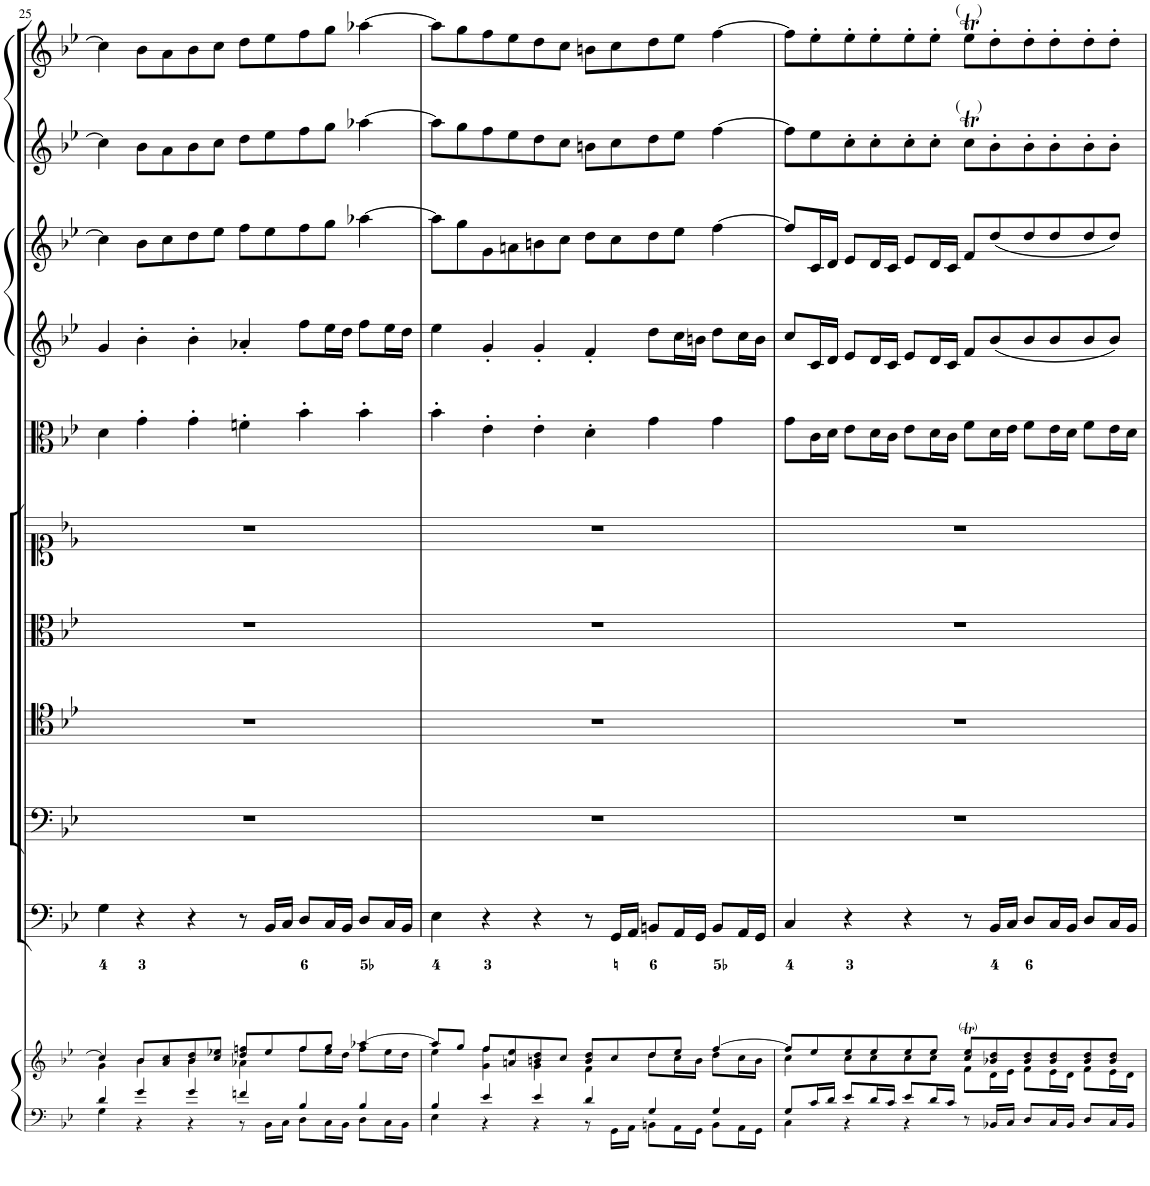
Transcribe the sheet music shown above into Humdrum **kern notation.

**kern	**kern	**kern	**kern	**kern	**kern	**kern	**kern	**kern	**kern	**kern	**kern
*part11	*part11	*part10	*part9	*part8	*part7	*part6	*part5	*part4	*part3	*part2	*part1
*staff12	*staff11	*staff10	*staff9	*staff8	*staff7	*staff6	*staff5	*staff4	*staff3	*staff2	*staff1
*I"Piano reduction	*	*I"Continuo	*I"Basso	*I"Tenore	*I"Alto	*I"Soprano Corno col Soprano	*I"Viola	*I"Violino II	*I"Violino I	*I"Oboe II	*I"Oboe I
*I'Pno	*	*	*	*	*	*	*I'Vla	*I'Vln	*I'Vln	*I'Ob	*I'Ob
!!LO:PB:g=z
*clefF4	*clefG2	*clefF4	*clefF4	*clefC4	*clefC3	*clefC1	*clefC3	*clefG2	*clefG2	*clefG2	*clefG2
*k[b-e-]	*k[b-e-]	*k[b-e-]	*k[b-e-]	*k[b-e-]	*k[b-e-]	*k[b-e-]	*k[b-e-]	*k[b-e-]	*k[b-e-]	*k[b-e-]	*k[b-e-]
*M6/4	*M6/4	*M6/4	*M6/4	*M6/4	*M6/4	*M6/4	*M6/4	*M6/4	*M6/4	*M6/4	*M6/4
=25	=25	=25	=25	=25	=25	=25	=25	=25	=25	=25	=25
*^	*^	*	*	*	*	*	*	*	*	*	*
4d/	4G\	4cc/]	4g\	4G\	1.r	1.r	1.r	1.r	4d\	4g/	4cc\]	4cc\]	4cc\]
4g/	4r	8b-/L	4b-\	4r	.	.	.	.	4g'\	4b-'\	8b-\L	8b-\L	8b-\L
.	.	8a/ 8cc/	.	.	.	.	.	.	.	.	8cc\	8a\	8a\
4g/	4r	8b-/ 8dd/	4b-\	4r	.	.	.	.	4g'\	4b-'\	8dd\	8b-\	8b-\
.	.	8cc/ 8ee-X/J	.	.	.	.	.	.	.	.	8ee-\J	8cc\J	8cc\J
4fn/	8r	8dd/ 8ffn/L	4a-X\	8r	.	.	.	.	4fn'\	4a-X'/	8ff\L	8dd\L	8dd\L
.	16BB-\LL	8ee-/	.	16BB-/LL	.	.	.	.	.	.	8ee-\	8ee-\	8ee-\
.	16C\JJ	.	.	16C/JJ	.	.	.	.	.	.	.	.	.
4B-/	8D\L	8ff/	8ff\L	8D/L	.	.	.	.	4b-'\	8ff\L	8ff\	8ff\	8ff\
.	16C\L	8gg/J	16ee-\L	16C/L	.	.	.	.	.	16ee-\L	8gg\J	8gg\J	8gg\J
.	16BB-\JJ	.	16dd\JJ	16BB-/JJ	.	.	.	.	.	16dd\JJ	.	.	.
4B-/	8D\L	[4aa-X/	8ff\L	8D/L	.	.	.	.	4b-'\	8ff\L	[4aa-X\	[4aa-X\	[4aa-X\
.	16C\L	.	16ee-\L	16C/L	.	.	.	.	.	16ee-\L	.	.	.
.	16BB-\JJ	.	16dd\JJ	16BB-/JJ	.	.	.	.	.	16dd\JJ	.	.	.
=26	=26	=26	=26	=26	=26	=26	=26	=26	=26	=26	=26	=26	=26
4B-/	4E-\	8aa-/L]	4ee-\	4E-\	1.r	1.r	1.r	1.r	4b-'\	4ee-\	8aa-\L]	8aa-\L]	8aa-\L]
.	.	8gg/J	.	.	.	.	.	.	.	.	8gg\	8gg\	8gg\
4e-/	4r	8ff/L	4g\ 4ff\	4r	.	.	.	.	4e-'\	4g'/	8g\	8ff\	8ff\
.	.	8an/ 8ee-/	.	.	.	.	.	.	.	.	8an\	8ee-\	8ee-\
4e-/	4r	8bn/ 8dd/	4g\	4r	.	.	.	.	4e-'\	4g'/	8bn\	8dd\	8dd\
.	.	8cc/J	.	.	.	.	.	.	.	.	8cc\J	8cc\J	8cc\J
4d/	8r	8b/ 8dd/L	4f\	8r	.	.	.	.	4d'\	4f'/	8dd\L	8bn\L	8bn\L
.	16GG\LL	8cc/	.	16GG/LL	.	.	.	.	.	.	8cc\	8cc\	8cc\
.	16AA\JJ	.	.	16AA/JJ	.	.	.	.	.	.	.	.	.
4G/	8BBn\L	8dd/	8dd\L	8BBn/L	.	.	.	.	4g\	8dd\L	8dd\	8dd\	8dd\
.	16AA\L	8ee-/J	16cc\L	16AA/L	.	.	.	.	.	16cc\L	8ee-\J	8ee-\J	8ee-\J
.	16GG\JJ	.	16b\JJ	16GG/JJ	.	.	.	.	.	16bn\JJ	.	.	.
4G/	8BB\L	[4ff/	8dd\L	8BB/L	.	.	.	.	4g\	8dd\L	[4ff\	[4ff\	[4ff\
.	16AA\L	.	16cc\L	16AA/L	.	.	.	.	.	16cc\L	.	.	.
.	16GG\JJ	.	16b\JJ	16GG/JJ	.	.	.	.	.	16b\JJ	.	.	.
=27	=27	=27	=27	=27	=27	=27	=27	=27	=27	=27	=27	=27	=27
8G/L	4C\	8ff/L]	4cc\	4C/	1.r	1.r	1.r	1.r	8g\L	8cc/L	8ff/L]	8ff\L]	8ff\L]
16c/L	.	8ee-/	.	.	.	.	.	.	16c\L	16c/L	16c/L	8ee-\	8ee-'\
16d/JJ	.	.	.	.	.	.	.	.	16d\JJ	16d/JJ	16d/JJ	.	.
8e-/L	4r	8ee-/	8cc\L	4r	.	.	.	.	8e-\L	8e-/L	8e-/L	8cc'\	8ee-'\
16d/L	.	8ee-/	8cc\	.	.	.	.	.	16d\L	16d/L	16d/L	8cc'\	8ee-'\
16c/JJ	.	.	.	.	.	.	.	.	16c\JJ	16c/JJ	16c/JJ	.	.
8e-/L	4r	8ee-/	8cc\	4r	.	.	.	.	8e-\L	8e-/L	8e-/L	8cc'\	8ee-'\
16d/L	.	8ee-/J	8cc\J	.	.	.	.	.	16d\L	16d/L	16d/L	8cc'\J	8ee-'\J
16c/JJ	.	.	.	.	.	.	.	.	16c\JJ	16c/JJ	16c/JJ	.	.
!	!	!	!	!	!	!	!	!	!	!	!	!	!LO:TX:a:t=(    )
!	!	!	!	!	!	!	!	!	!	!	!	!LO:TX:a:t=(    )	!
!	!	!LO:TX:a:t=(    )	!	!	!	!	!	!	!	!	!	!	!
8r	8ryy	8cc/T 8ee-/TL	8f\L	8r	.	.	.	.	8f\L	8f/L	8f/L	8ccT\L	8ee-T\L
16BB-X/LL	8ryy	8b-X/ 8dd/	16d\L	16BB-/LL	.	.	.	.	16d\L	(8b-/	(8dd/	8b-'\	8dd'\
16C/JJ	.	.	16e-\JJ	16C/JJ	.	.	.	.	16e-\JJ	.	.	.	.
8D/L	2ryy	8b-/ 8dd/	8f\L	8D/L	.	.	.	.	8f\L	8b-/	8dd/	8b-'\	8dd'\
16C/L	.	8b-/ 8dd/	16e-\L	16C/L	.	.	.	.	16e-\L	8b-/	8dd/	8b-'\	8dd'\
16BB-/JJ	.	.	16d\JJ	16BB-/JJ	.	.	.	.	16d\JJ	.	.	.	.
8D/L	.	8b-/ 8dd/	8f\L	8D/L	.	.	.	.	8f\L	8b-/	8dd/	8b-'\	8dd'\
16C/L	.	8b-/ 8dd/J	16e-\L	16C/L	.	.	.	.	16e-\L	8b-/J)	8dd/J)	8b-'\J	8dd'\J
16BB-/JJ	.	.	16d\JJ	16BB-/JJ	.	.	.	.	16d\JJ	.	.	.	.
*v	*v	*	*	*	*	*	*	*	*	*	*	*	*
*	*v	*v	*	*	*	*	*	*	*	*	*	*
=	=	=	=	=	=	=	=	=	=	=	=
*-	*-	*-	*-	*-	*-	*-	*-	*-	*-	*-	*-
